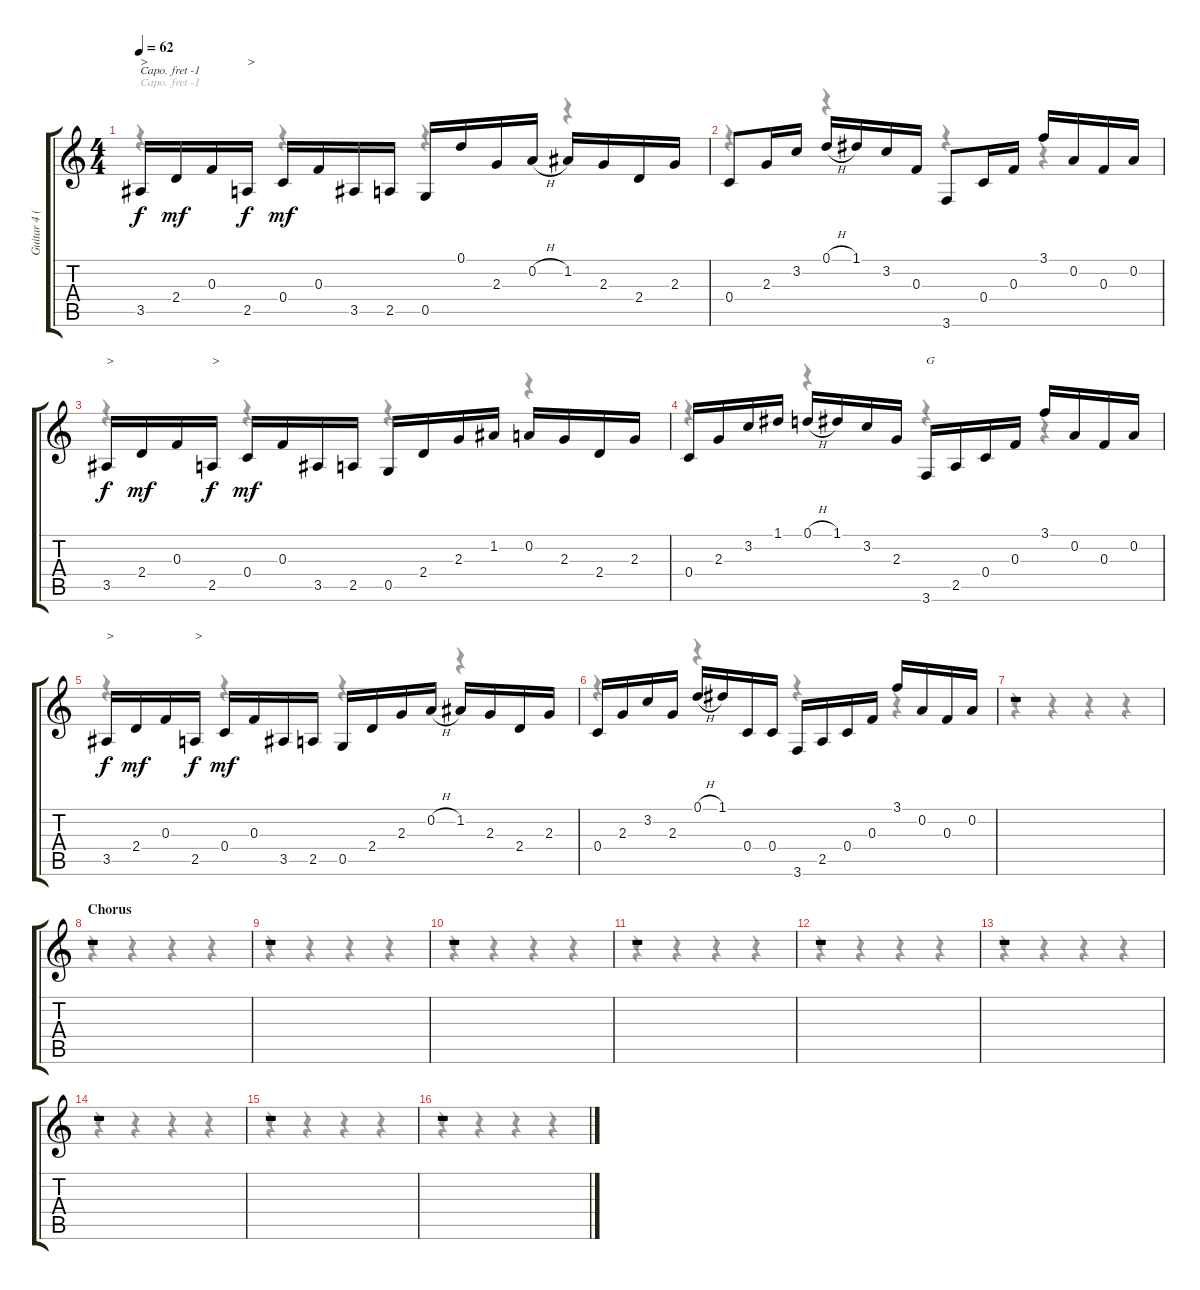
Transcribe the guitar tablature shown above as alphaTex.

\track ("Guitar 4 (Slash)" "Guitar 4 (") {instrument electricguitarclean}
\staff {score tabs}
\capo -1
\tuning (Eb4 Bb3 Gb3 Db3 Ab2 Eb2) {hide}
\voice
\ts (4 4)
\tempo 62
\clef g2
\ks c
3.5.16{txt ">" dy f} 2.4.16{dy mf} 0.3.16 2.5.16{txt ">" dy f} 0.4.16{dy mf} 0.3.16 3.5.16 2.5.16 0.5.16 0.1.16 2.3.16 0.2{h}.16 1.2.16 2.3.16 2.4.16 2.3.16 |
0.4.8 2.3.16 3.2.16 0.1{h}.16 1.1.16 3.2.16 0.3.16 3.6.8 0.4.16 0.3.16 3.1.16 0.2.16 0.3.16 0.2.16 |
3.5.16{txt ">" dy f} 2.4.16{dy mf} 0.3.16 2.5.16{txt ">" dy f} 0.4.16{dy mf} 0.3.16 3.5.16 2.5.16 0.5.16 2.4.16 2.3.16 1.2.16 0.2.16 2.3.16 2.4.16 2.3.16 |
0.4.16 2.3.16 3.2.16 1.1.16 0.1{h}.16 1.1.16 3.2.16 2.3.16 3.6.16{txt "G"} 2.5.16 0.4.16 0.3.16 3.1.16 0.2.16 0.3.16 0.2.16 |
3.5.16{txt ">" dy f} 2.4.16{dy mf} 0.3.16 2.5.16{txt ">" dy f} 0.4.16{dy mf} 0.3.16 3.5.16 2.5.16 0.5.16 2.4.16 2.3.16 0.2{h}.16 1.2.16 2.3.16 2.4.16 2.3.16 |
0.4.16 2.3.16 3.2.16 2.3.16 0.1{h}.16 1.1.16 0.4.16 0.4.16 3.6.16 2.5.16 0.4.16 0.3.16 3.1.16 0.2.16 0.3.16 0.2.16 |
r.1 |
\section ("" "Chorus")
r.1 |
r.1 |
r.1 |
r.1 |
r.1 |
r.1 |
r.1 |
r.1 |
r.1
\voice
\clef g2
\ottava regular
\simile none
\ks c
r.4{dy f} r.4 r.4 r.4 |
r.4 r.4 r.4 r.4 |
r.4 r.4 r.4 r.4 |
r.4 r.4 r.4 r.4 |
r.4 r.4 r.4 r.4 |
r.4 r.4 r.4 r.4 |
r.4 r.4 r.4 r.4 |
r.4 r.4 r.4 r.4 |
r.4 r.4 r.4 r.4 |
r.4 r.4 r.4 r.4 |
r.4 r.4 r.4 r.4 |
r.4 r.4 r.4 r.4 |
r.4 r.4 r.4 r.4 |
r.4 r.4 r.4 r.4 |
r.4 r.4 r.4 r.4 |
r.4 r.4 r.4 r.4
